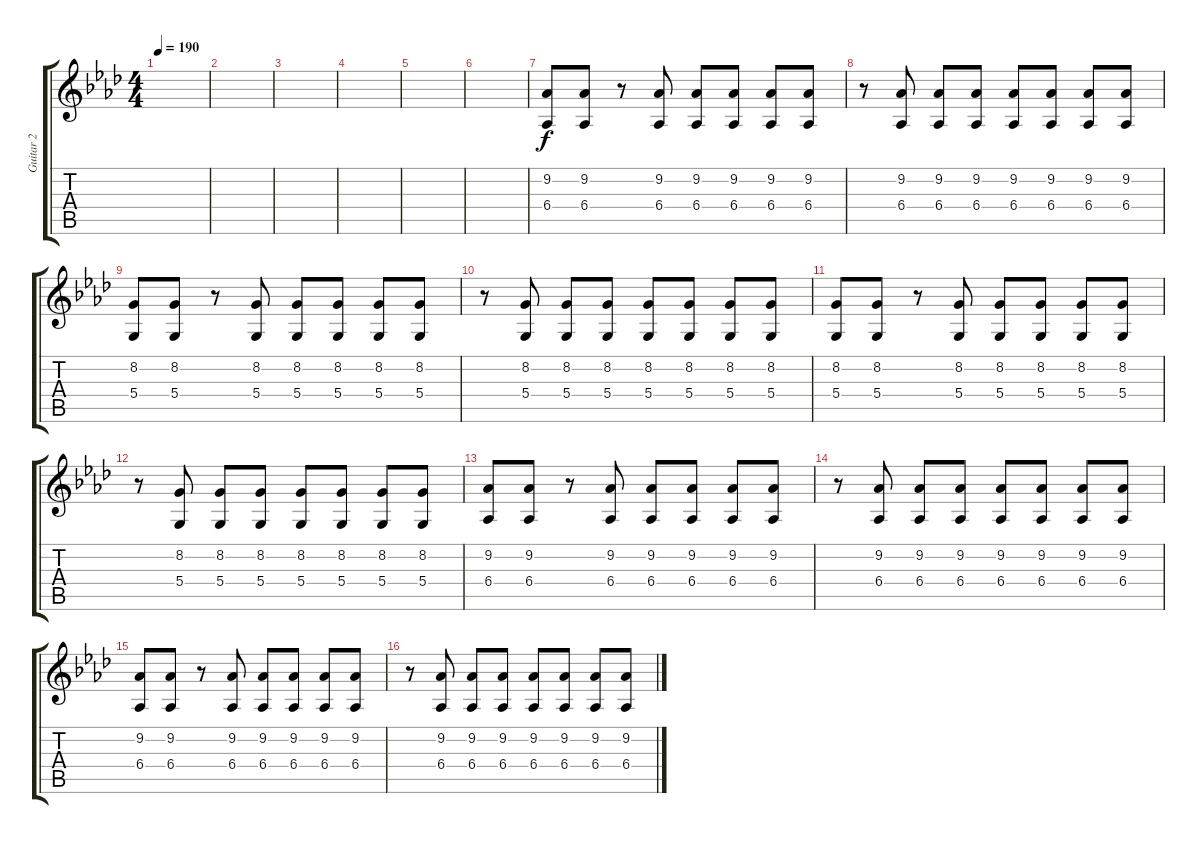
\track ("Guitar 2" "Guitar 2") {instrument cello}
\staff {score tabs}
\tuning (E4 B3 G3 D3 A2 E2) {hide}
\ts (4 4)
\tempo 190
\clef g2
\ks ab
|
|
|
|
|
|
(9.2 6.4).8 (9.2 6.4).8 r.8 (9.2 6.4).8 (9.2 6.4).8 (9.2 6.4).8 (9.2 6.4).8 (9.2 6.4).8 |
r.8 (9.2 6.4).8 (9.2 6.4).8 (9.2 6.4).8 (9.2 6.4).8 (9.2 6.4).8 (9.2 6.4).8 (9.2 6.4).8 |
(8.2 5.4).8 (8.2 5.4).8 r.8 (8.2 5.4).8 (8.2 5.4).8 (8.2 5.4).8 (8.2 5.4).8 (8.2 5.4).8 |
r.8 (8.2 5.4).8 (8.2 5.4).8 (8.2 5.4).8 (8.2 5.4).8 (8.2 5.4).8 (8.2 5.4).8 (8.2 5.4).8 |
(8.2 5.4).8 (8.2 5.4).8 r.8 (8.2 5.4).8 (8.2 5.4).8 (8.2 5.4).8 (8.2 5.4).8 (8.2 5.4).8 |
r.8 (8.2 5.4).8 (8.2 5.4).8 (8.2 5.4).8 (8.2 5.4).8 (8.2 5.4).8 (8.2 5.4).8 (8.2 5.4).8 |
(9.2 6.4).8 (9.2 6.4).8 r.8 (9.2 6.4).8 (9.2 6.4).8 (9.2 6.4).8 (9.2 6.4).8 (9.2 6.4).8 |
r.8 (9.2 6.4).8 (9.2 6.4).8 (9.2 6.4).8 (9.2 6.4).8 (9.2 6.4).8 (9.2 6.4).8 (9.2 6.4).8 |
(9.2 6.4).8 (9.2 6.4).8 r.8 (9.2 6.4).8 (9.2 6.4).8 (9.2 6.4).8 (9.2 6.4).8 (9.2 6.4).8 |
r.8 (9.2 6.4).8 (9.2 6.4).8 (9.2 6.4).8 (9.2 6.4).8 (9.2 6.4).8 (9.2 6.4).8 (9.2 6.4).8
